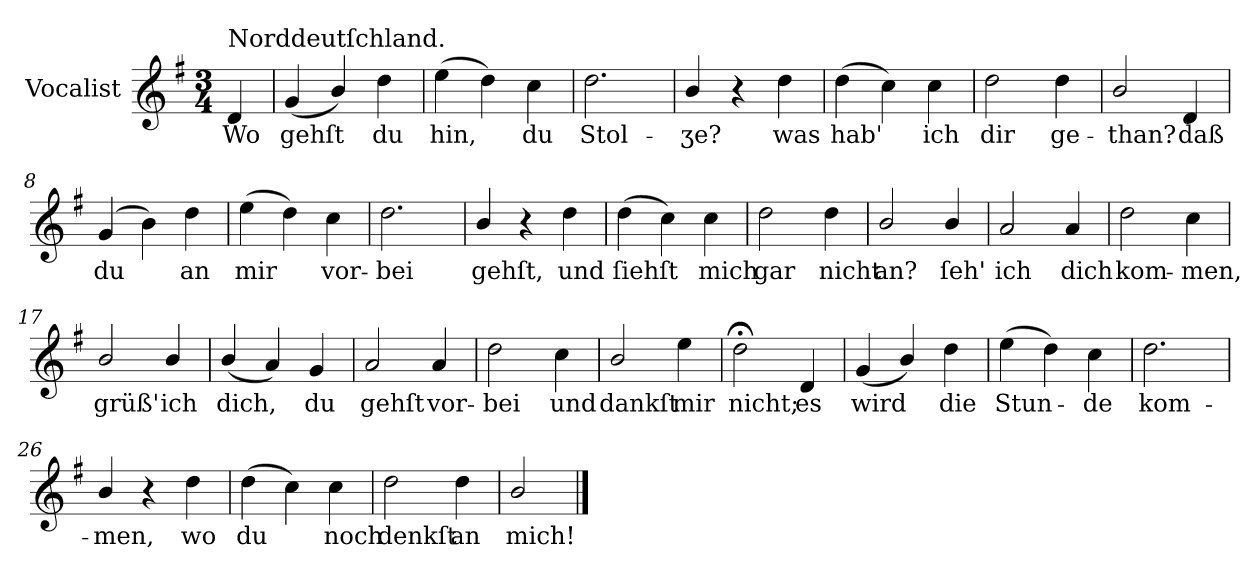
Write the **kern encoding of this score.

**kern	**text
*part1	*part1
*staff1	*staff1
*I"Vocalist	*
*k[f#]	*
*G:	*
*M3/4	*
=	=
!LO:TX:a:t=Norddeutſchland.	!
4d	Wo
=1	=1
(>4g	gehſt
4b/)	.
4dd	du
=2	=2
(4ee	hin,
4dd)	.
4cc	du
=3	=3
2.dd	Stol-
=4	=4
4b/	-ʒe?
4r	.
4dd	was
=5	=5
(4dd	hab'
4cc)	.
4cc	ich
=6	=6
2dd	dir
4dd	ge-
=7	=7
2b/	-than?
4d	daß
=8	=8
(>4g	du
4b)	.
4dd	an
=9	=9
(4ee	mir
4dd)	.
4cc	vor-
=10	=10
2.dd	-bei
=11	=11
4b/	gehſt,
4r	.
4dd	und
=12	=12
(4dd	ſiehſt
4cc)	.
4cc	mich
=13	=13
2dd	gar
4dd	nicht
=14	=14
2b/	an?
4b/	ſeh'
=15	=15
2a	ich
4a	dich
=16	=16
2dd	kom-
4cc	-men,
=17	=17
2b/	grüß'
4b/	ich
=18	=18
(4b/	dich,
4a)	.
4g	du
=19	=19
2a	gehſt
4a	vor-
=20	=20
2dd	-bei
4cc	und
=21	=21
2b/	dankſt
4ee	mir
=22	=22
2dd;<	nicht;
4d	es
=23	=23
(>4g	wird
4b/)	.
4dd	die
=24	=24
(4ee	Stun-
4dd)	.
4cc	-de
=25	=25
2.dd	kom-
=26	=26
4b/	-men,
4r	.
4dd	wo
=27	=27
(4dd	du
4cc)	.
4cc	noch
=28	=28
2dd	denkſt
4dd	an
=29	=29
2b/	mich!
==	==
*-	*-
